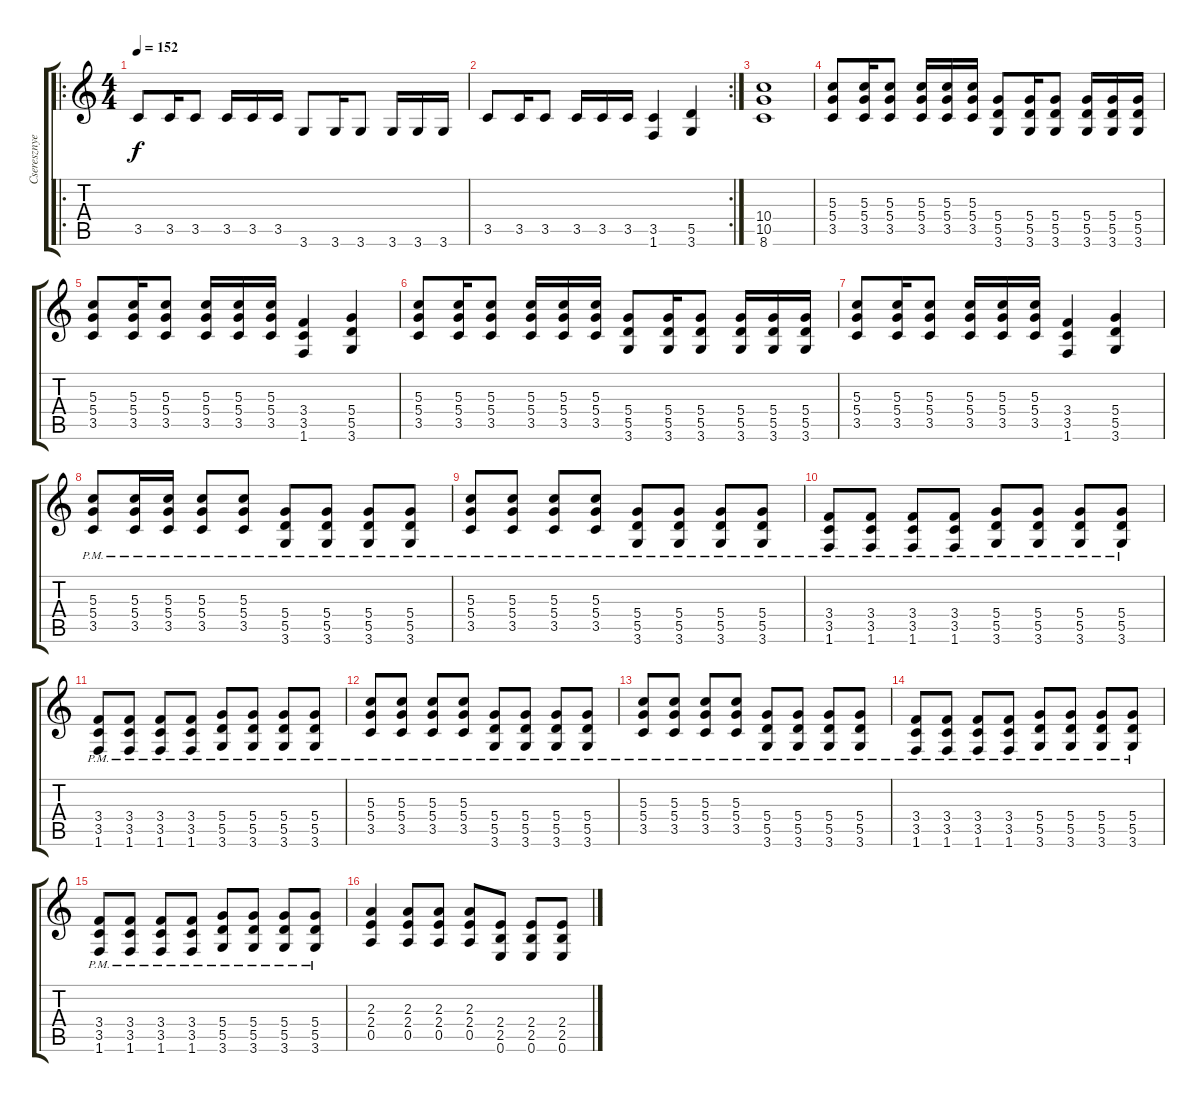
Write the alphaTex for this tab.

\track ("Cseresznye" "Cseresznye") {instrument distortionguitar}
\staff {score tabs}
\tuning (E4 B3 G3 D3 A2 E2) {hide}
\ro
\ts (4 4)
\tempo 152
\clef g2
\ks c
3.5.8{dy f instrument distortionguitar} 3.5.16 3.5.8 3.5.16 3.5.16 3.5.16 3.6.8 3.6.16 3.6.8 3.6.16 3.6.16 3.6.16 |
\rc 2
3.5.8 3.5.16 3.5.8 3.5.16 3.5.16 3.5.16 (3.5 1.6).4 (5.5 3.6).4 |
(10.4 10.5 8.6).1 |
(5.3 5.4 3.5).8 (5.3 5.4 3.5).16 (5.3 5.4 3.5).8 (5.3 5.4 3.5).16 (5.3 5.4 3.5).16 (5.3 5.4 3.5).16 (5.4 5.5 3.6).8 (5.4 5.5 3.6).16 (5.4 5.5 3.6).8 (5.4 5.5 3.6).16 (5.4 5.5 3.6).16 (5.4 5.5 3.6).16 |
(5.3 5.4 3.5).8 (5.3 5.4 3.5).16 (5.3 5.4 3.5).8 (5.3 5.4 3.5).16 (5.3 5.4 3.5).16 (5.3 5.4 3.5).16 (3.4 3.5 1.6).4 (5.4 5.5 3.6).4 |
(5.3 5.4 3.5).8 (5.3 5.4 3.5).16 (5.3 5.4 3.5).8 (5.3 5.4 3.5).16 (5.3 5.4 3.5).16 (5.3 5.4 3.5).16 (5.4 5.5 3.6).8 (5.4 5.5 3.6).16 (5.4 5.5 3.6).8 (5.4 5.5 3.6).16 (5.4 5.5 3.6).16 (5.4 5.5 3.6).16 |
(5.3 5.4 3.5).8 (5.3 5.4 3.5).16 (5.3 5.4 3.5).8 (5.3 5.4 3.5).16 (5.3 5.4 3.5).16 (5.3 5.4 3.5).16 (3.4 3.5 1.6).4 (5.4 5.5 3.6).4 |
(5.3{pm} 5.4{pm} 3.5).8 (5.3{pm} 5.4{pm} 3.5).16 (5.3{pm} 5.4{pm} 3.5).16 (5.3{pm} 5.4{pm} 3.5).8 (5.3{pm} 5.4{pm} 3.5).8 (5.4{pm} 5.5{pm} 3.6).8 (5.4{pm} 5.5{pm} 3.6).8 (5.4{pm} 5.5{pm} 3.6).8 (5.4{pm} 5.5{pm} 3.6).8 |
(5.3{pm} 5.4{pm} 3.5).8 (5.3{pm} 5.4{pm} 3.5).8 (5.3{pm} 5.4{pm} 3.5).8 (5.3{pm} 5.4{pm} 3.5).8 (5.4{pm} 5.5{pm} 3.6).8 (5.4{pm} 5.5{pm} 3.6).8 (5.4{pm} 5.5{pm} 3.6).8 (5.4{pm} 5.5{pm} 3.6).8 |
(3.4{pm} 3.5{pm} 1.6).8 (3.4{pm} 3.5{pm} 1.6).8 (3.4{pm} 3.5{pm} 1.6).8 (3.4{pm} 3.5{pm} 1.6).8 (5.4{pm} 5.5{pm} 3.6).8 (5.4{pm} 5.5{pm} 3.6).8 (5.4{pm} 5.5{pm} 3.6).8 (5.4{pm} 5.5{pm} 3.6).8 |
(3.4{pm} 3.5{pm} 1.6).8 (3.4{pm} 3.5{pm} 1.6).8 (3.4{pm} 3.5{pm} 1.6).8 (3.4{pm} 3.5{pm} 1.6).8 (5.4{pm} 5.5{pm} 3.6).8 (5.4{pm} 5.5{pm} 3.6).8 (5.4{pm} 5.5{pm} 3.6).8 (5.4{pm} 5.5{pm} 3.6).8 |
(5.3{pm} 5.4{pm} 3.5).8 (5.3{pm} 5.4{pm} 3.5).8 (5.3{pm} 5.4{pm} 3.5).8 (5.3{pm} 5.4{pm} 3.5).8 (5.4{pm} 5.5{pm} 3.6).8 (5.4{pm} 5.5{pm} 3.6).8 (5.4{pm} 5.5{pm} 3.6).8 (5.4{pm} 5.5{pm} 3.6).8 |
(5.3{pm} 5.4{pm} 3.5).8 (5.3{pm} 5.4{pm} 3.5).8 (5.3{pm} 5.4{pm} 3.5).8 (5.3{pm} 5.4{pm} 3.5).8 (5.4{pm} 5.5{pm} 3.6).8 (5.4{pm} 5.5{pm} 3.6).8 (5.4{pm} 5.5{pm} 3.6).8 (5.4{pm} 5.5{pm} 3.6).8 |
(3.4{pm} 3.5{pm} 1.6).8 (3.4{pm} 3.5{pm} 1.6).8 (3.4{pm} 3.5{pm} 1.6).8 (3.4{pm} 3.5{pm} 1.6).8 (5.4{pm} 5.5{pm} 3.6).8 (5.4{pm} 5.5{pm} 3.6).8 (5.4{pm} 5.5{pm} 3.6).8 (5.4{pm} 5.5{pm} 3.6).8 |
(3.4{pm} 3.5{pm} 1.6).8 (3.4{pm} 3.5{pm} 1.6).8 (3.4{pm} 3.5{pm} 1.6).8 (3.4{pm} 3.5{pm} 1.6).8 (5.4{pm} 5.5{pm} 3.6).8 (5.4{pm} 5.5{pm} 3.6).8 (5.4{pm} 5.5{pm} 3.6).8 (5.4{pm} 5.5{pm} 3.6).8 |
(2.3 2.4 0.5).4 (2.3 2.4 0.5).8 (2.3 2.4 0.5).8 (2.3 2.4 0.5).8 (2.4 2.5 0.6).8 (2.4 2.5 0.6).8 (2.4 2.5 0.6).8
